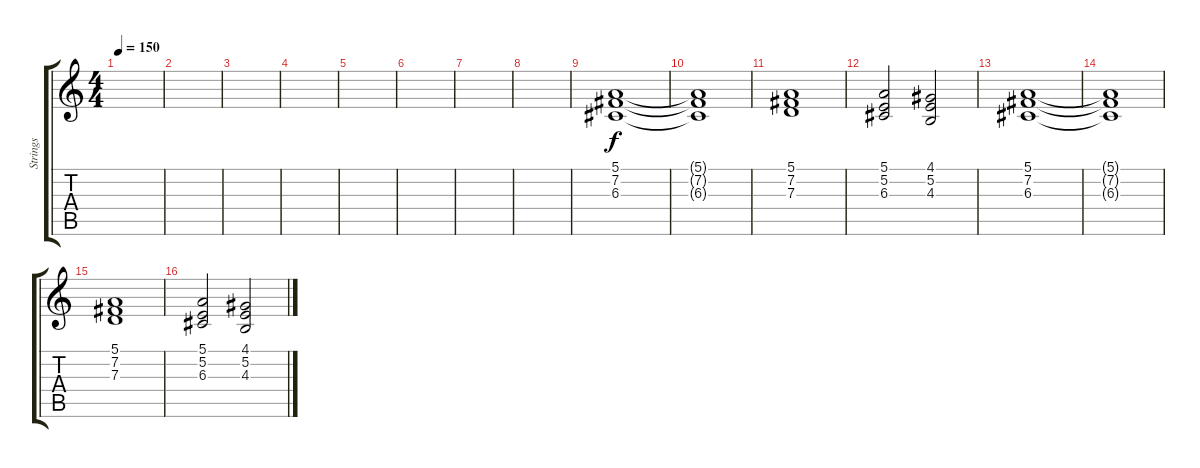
\track ("Strings" "Strings") {instrument stringensemble1}
\staff {score tabs}
\tuning (E4 B3 G3 D3 A2 E2) {hide}
\ts (4 4)
\tempo 150
\clef g2
\ks c
|
|
|
|
|
|
|
|
(5.1 7.2 6.3).1 |
(5.1{t} 7.2{t} 6.3{t}).1 |
(5.1 7.2 7.3).1 |
(5.1 5.2 6.3).2 (4.1 5.2 4.3).2 |
(5.1 7.2 6.3).1 |
(5.1{t} 7.2{t} 6.3{t}).1 |
(5.1 7.2 7.3).1 |
(5.1 5.2 6.3).2 (4.1 5.2 4.3).2
